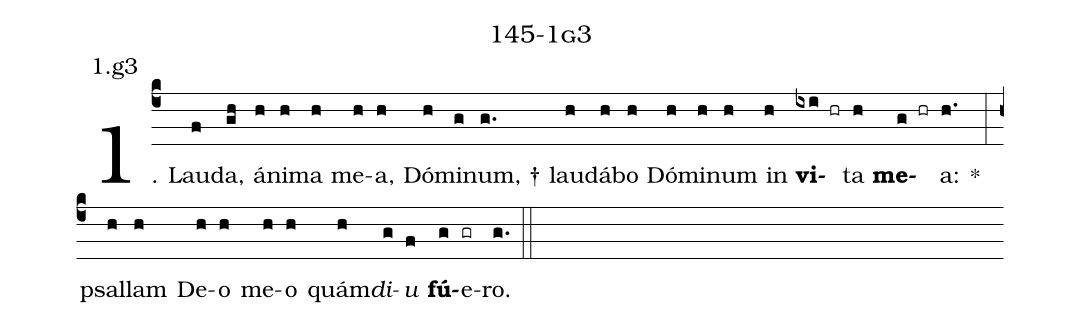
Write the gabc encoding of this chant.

name: 145-1g3;
annotation: 1.g3;
%%
(c4)1. Lau(f)da,(gh) á(h)ni(h)ma(h) me(h)a,(h) Dó(h)mi(g)num, †(g.) lau(h)dá(h)bo(h) Dó(h)mi(h)num(h) in(h) <b>vi</b>(ixi hr)ta(h) <b>me</b>(g hr)a:(h.) *(:) psal(h)lam(h) De(h)o(h) me(h)o(h) quám(h)<i>di</i>(g)<i>u</i>(f) <b>fú</b>(g)e(gr)ro.(g.) (::)
